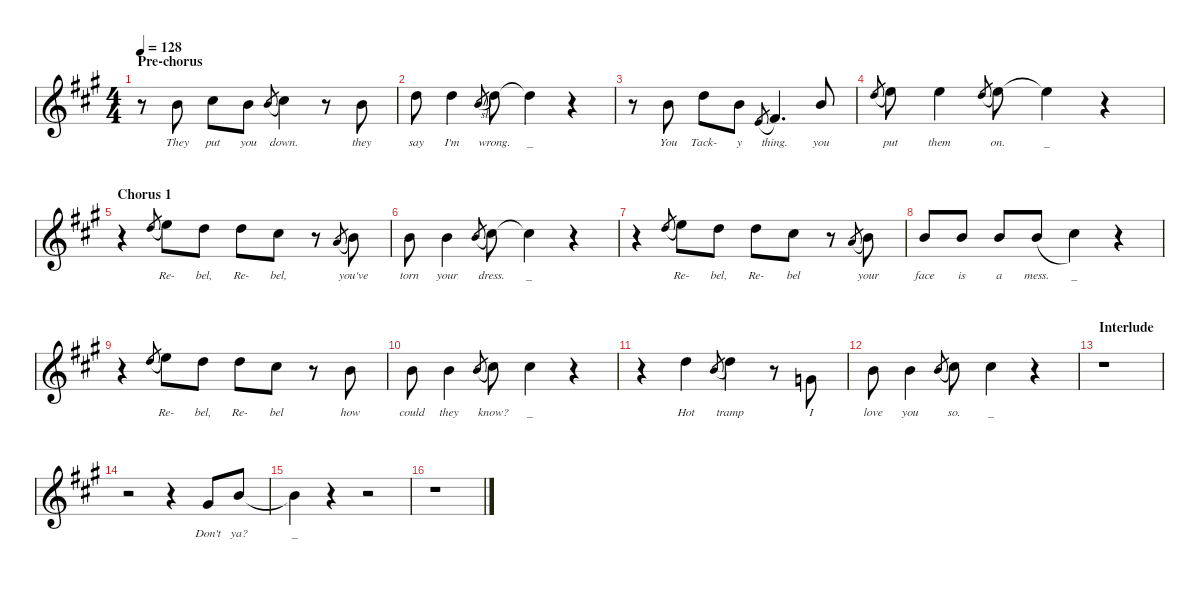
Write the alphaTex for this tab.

\defaultSystemsLayout 4
\hideDynamics
\bracketExtendMode nobrackets
\singleTrackTrackNamePolicy hidden
\multiTrackTrackNamePolicy hidden
\firstSystemTrackNameMode fullname
\firstSystemTrackNameOrientation horizontal
\otherSystemsTrackNameOrientation horizontal
\track ("Tenor Voice" "Singer") {defaultSystemsLayout 4 mute instrument voiceoohs}
\staff {score}
\tuning (E4 B3 G3 D3 A2 E2)
\ts (4 4)
\section ("" "Pre-chorus")
\tempo 128
\clef g2
\ks a
r.8{dy f beam Down} 7.1{acc forcenatural}.8{lyrics (0 "They") lyrics (1 "") lyrics (2 "") lyrics (3 "") lyrics (4 "") beam Down} 9.1{acc #}.8{lyrics (0 "put") lyrics (1 "") lyrics (2 "") lyrics (3 "") lyrics (4 "") beam Down} 7.1{acc forcenatural}.8{lyrics (0 "you") lyrics (1 "") lyrics (2 "") lyrics (3 "") lyrics (4 "") beam Down} 7.1{acc forcenatural}.8{gr legatoorigin beam Up} 9.1{acc #}.4{lyrics (0 "down.") lyrics (1 "") lyrics (2 "") lyrics (3 "") lyrics (4 "") beam Down} r.8{beam Down} 7.1{acc forcenatural}.8{lyrics (0 "they") lyrics (1 "") lyrics (2 "") lyrics (3 "") lyrics (4 "") beam Down} |
10.1{acc forcenatural}.8{lyrics (0 "say") lyrics (1 "") lyrics (2 "") lyrics (3 "") lyrics (4 "") beam Down} 10.1{acc forcenatural}.4{lyrics (0 "I'm") lyrics (1 "") lyrics (2 "") lyrics (3 "") lyrics (4 "") beam Down} 7.1{sl acc forcenatural}.8{gr beam Up} 10.1{acc forcenatural}.8{lyrics (0 "wrong.") lyrics (1 "") lyrics (2 "") lyrics (3 "") lyrics (4 "") beam Down} 10.1{t acc forcenatural}.4{lyrics (0 "_") lyrics (1 "") lyrics (2 "") lyrics (3 "") lyrics (4 "") beam Down} r.4{beam Down} |
r.8{beam Down} 7.1{acc forcenatural}.8{lyrics (0 "You") lyrics (1 "") lyrics (2 "") lyrics (3 "") lyrics (4 "") beam Down} 10.1{acc forcenatural}.8{lyrics (0 "Tack-") lyrics (1 "") lyrics (2 "") lyrics (3 "") lyrics (4 "") beam Down} 7.1{acc forcenatural}.8{lyrics (0 "y") lyrics (1 "") lyrics (2 "") lyrics (3 "") lyrics (4 "") beam Down} 5.2{acc forcenatural}.8{gr legatoorigin beam Up} 7.2{acc #}.4{d lyrics (0 "thing.") lyrics (1 "") lyrics (2 "") lyrics (3 "") lyrics (4 "") beam Up} 7.1{acc forcenatural}.8{lyrics (0 "you") lyrics (1 "") lyrics (2 "") lyrics (3 "") lyrics (4 "") beam Up} |
10.1{acc forcenatural}.8{gr legatoorigin beam Up} 12.1{acc forcenatural}.8{lyrics (0 "put") lyrics (1 "") lyrics (2 "") lyrics (3 "") lyrics (4 "") beam Down} 12.1{acc forcenatural}.4{lyrics (0 "them") lyrics (1 "") lyrics (2 "") lyrics (3 "") lyrics (4 "") beam Down} 10.1{acc forcenatural}.8{gr legatoorigin beam Up} 12.1{acc forcenatural}.8{lyrics (0 "on.") lyrics (1 "") lyrics (2 "") lyrics (3 "") lyrics (4 "") beam Down} 12.1{t acc forcenatural}.4{lyrics (0 "_") lyrics (1 "") lyrics (2 "") lyrics (3 "") lyrics (4 "") beam Down} r.4{beam Down} |
\section ("" "Chorus 1")
r.4{beam Down} 10.1{acc forcenatural}.8{gr legatoorigin beam Up} 12.1{acc forcenatural}.8{lyrics (0 "Re-") lyrics (1 "") lyrics (2 "") lyrics (3 "") lyrics (4 "") beam Down} 10.1{acc forcenatural}.8{lyrics (0 "bel,") lyrics (1 "") lyrics (2 "") lyrics (3 "") lyrics (4 "") beam Down} 10.1{acc forcenatural}.8{lyrics (0 "Re-") lyrics (1 "") lyrics (2 "") lyrics (3 "") lyrics (4 "") beam Down} 9.1{acc #}.8{lyrics (0 "bel,") lyrics (1 "") lyrics (2 "") lyrics (3 "") lyrics (4 "") beam Down} r.8{beam Down} 5.1{acc forcenatural}.8{gr legatoorigin beam Up} 7.1{acc forcenatural}.8{lyrics (0 "you've") lyrics (1 "") lyrics (2 "") lyrics (3 "") lyrics (4 "") beam Down} |
7.1{acc forcenatural}.8{lyrics (0 "torn") lyrics (1 "") lyrics (2 "") lyrics (3 "") lyrics (4 "") beam Down} 7.1{acc forcenatural}.4{lyrics (0 "your") lyrics (1 "") lyrics (2 "") lyrics (3 "") lyrics (4 "") beam Down} 7.1{acc forcenatural}.8{gr legatoorigin beam Up} 9.1{acc #}.8{lyrics (0 "dress.") lyrics (1 "") lyrics (2 "") lyrics (3 "") lyrics (4 "") beam Down} 9.1{t acc #}.4{lyrics (0 "_") lyrics (1 "") lyrics (2 "") lyrics (3 "") lyrics (4 "") beam Down} r.4{beam Down} |
r.4{beam Down} 10.1{acc forcenatural}.8{gr legatoorigin beam Up} 12.1{acc forcenatural}.8{lyrics (0 "Re-") lyrics (1 "") lyrics (2 "") lyrics (3 "") lyrics (4 "") beam Down} 10.1{acc forcenatural}.8{lyrics (0 "bel,") lyrics (1 "") lyrics (2 "") lyrics (3 "") lyrics (4 "") beam Down} 10.1{acc forcenatural}.8{lyrics (0 "Re-") lyrics (1 "") lyrics (2 "") lyrics (3 "") lyrics (4 "") beam Down} 9.1{acc #}.8{lyrics (0 "bel") lyrics (1 "") lyrics (2 "") lyrics (3 "") lyrics (4 "") beam Down} r.8{beam Down} 5.1{acc forcenatural}.8{gr legatoorigin beam Up} 7.1{acc forcenatural}.8{lyrics (0 "your") lyrics (1 "") lyrics (2 "") lyrics (3 "") lyrics (4 "") beam Down} |
7.1{acc forcenatural}.8{lyrics (0 "face") lyrics (1 "") lyrics (2 "") lyrics (3 "") lyrics (4 "") beam Up} 7.1{acc forcenatural}.8{lyrics (0 "is") lyrics (1 "") lyrics (2 "") lyrics (3 "") lyrics (4 "") beam Up} 7.1{acc forcenatural}.8{lyrics (0 "a") lyrics (1 "") lyrics (2 "") lyrics (3 "") lyrics (4 "") beam Up} 7.1{acc forcenatural}.8{lyrics (0 "mess.") lyrics (1 "") lyrics (2 "") lyrics (3 "") lyrics (4 "") legatoorigin beam Up} 9.1{acc #}.4{lyrics (0 "_") lyrics (1 "") lyrics (2 "") lyrics (3 "") lyrics (4 "") beam Down} r.4{beam Down} |
r.4{beam Down} 10.1{acc forcenatural}.8{gr legatoorigin beam Up} 12.1{acc forcenatural}.8{lyrics (0 "Re-") lyrics (1 "") lyrics (2 "") lyrics (3 "") lyrics (4 "") beam Down} 10.1{acc forcenatural}.8{lyrics (0 "bel,") lyrics (1 "") lyrics (2 "") lyrics (3 "") lyrics (4 "") beam Down} 10.1{acc forcenatural}.8{lyrics (0 "Re-") lyrics (1 "") lyrics (2 "") lyrics (3 "") lyrics (4 "") beam Down} 9.1{acc #}.8{lyrics (0 "bel") lyrics (1 "") lyrics (2 "") lyrics (3 "") lyrics (4 "") beam Down} r.8{beam Down} 7.1{acc forcenatural}.8{lyrics (0 "how") lyrics (1 "") lyrics (2 "") lyrics (3 "") lyrics (4 "") beam Down} |
7.1{acc forcenatural}.8{lyrics (0 "could") lyrics (1 "") lyrics (2 "") lyrics (3 "") lyrics (4 "") beam Down} 7.1{acc forcenatural}.4{lyrics (0 "they") lyrics (1 "") lyrics (2 "") lyrics (3 "") lyrics (4 "") beam Down} 7.1{acc forcenatural}.8{gr legatoorigin beam Up} 9.1{acc #}.8{lyrics (0 "know?") lyrics (1 "") lyrics (2 "") lyrics (3 "") lyrics (4 "") beam Down} 9.1{acc #}.4{lyrics (0 "_") lyrics (1 "") lyrics (2 "") lyrics (3 "") lyrics (4 "") beam Down} r.4{beam Down} |
r.4{beam Down} 10.1{acc forcenatural}.4{lyrics (0 "Hot") lyrics (1 "") lyrics (2 "") lyrics (3 "") lyrics (4 "") beam Down} 7.1{acc forcenatural}.8{gr legatoorigin beam Up} 10.1{acc forcenatural}.4{lyrics (0 "tramp") lyrics (1 "") lyrics (2 "") lyrics (3 "") lyrics (4 "") beam Down} r.8{beam Down} 8.2{acc forcenatural}.8{lyrics (0 "I") lyrics (1 "") lyrics (2 "") lyrics (3 "") lyrics (4 "") beam Up} |
7.1{acc forcenatural}.8{lyrics (0 "love") lyrics (1 "") lyrics (2 "") lyrics (3 "") lyrics (4 "") beam Down} 7.1{acc forcenatural}.4{lyrics (0 "you") lyrics (1 "") lyrics (2 "") lyrics (3 "") lyrics (4 "") beam Down} 7.1{acc forcenatural}.8{gr legatoorigin beam Up} 9.1{acc #}.8{lyrics (0 "so.") lyrics (1 "") lyrics (2 "") lyrics (3 "") lyrics (4 "") beam Down} 9.1{acc #}.4{lyrics (0 "_") lyrics (1 "") lyrics (2 "") lyrics (3 "") lyrics (4 "") beam Down} r.4{beam Down} |
\section ("" "Interlude")
r.1{beam Down} |
r.2{beam Down} r.4{beam Down} 4.1{acc #}.8{lyrics (0 "Don't") lyrics (1 "") lyrics (2 "") lyrics (3 "") lyrics (4 "") beam Up} 7.1{acc forcenatural}.8{lyrics (0 "ya?") lyrics (1 "") lyrics (2 "") lyrics (3 "") lyrics (4 "") beam Up} |
7.1{t acc forcenatural}.4{lyrics (0 "_") lyrics (1 "") lyrics (2 "") lyrics (3 "") lyrics (4 "") beam Down} r.4{beam Down} r.2{beam Down} |
r.1{beam Down}
